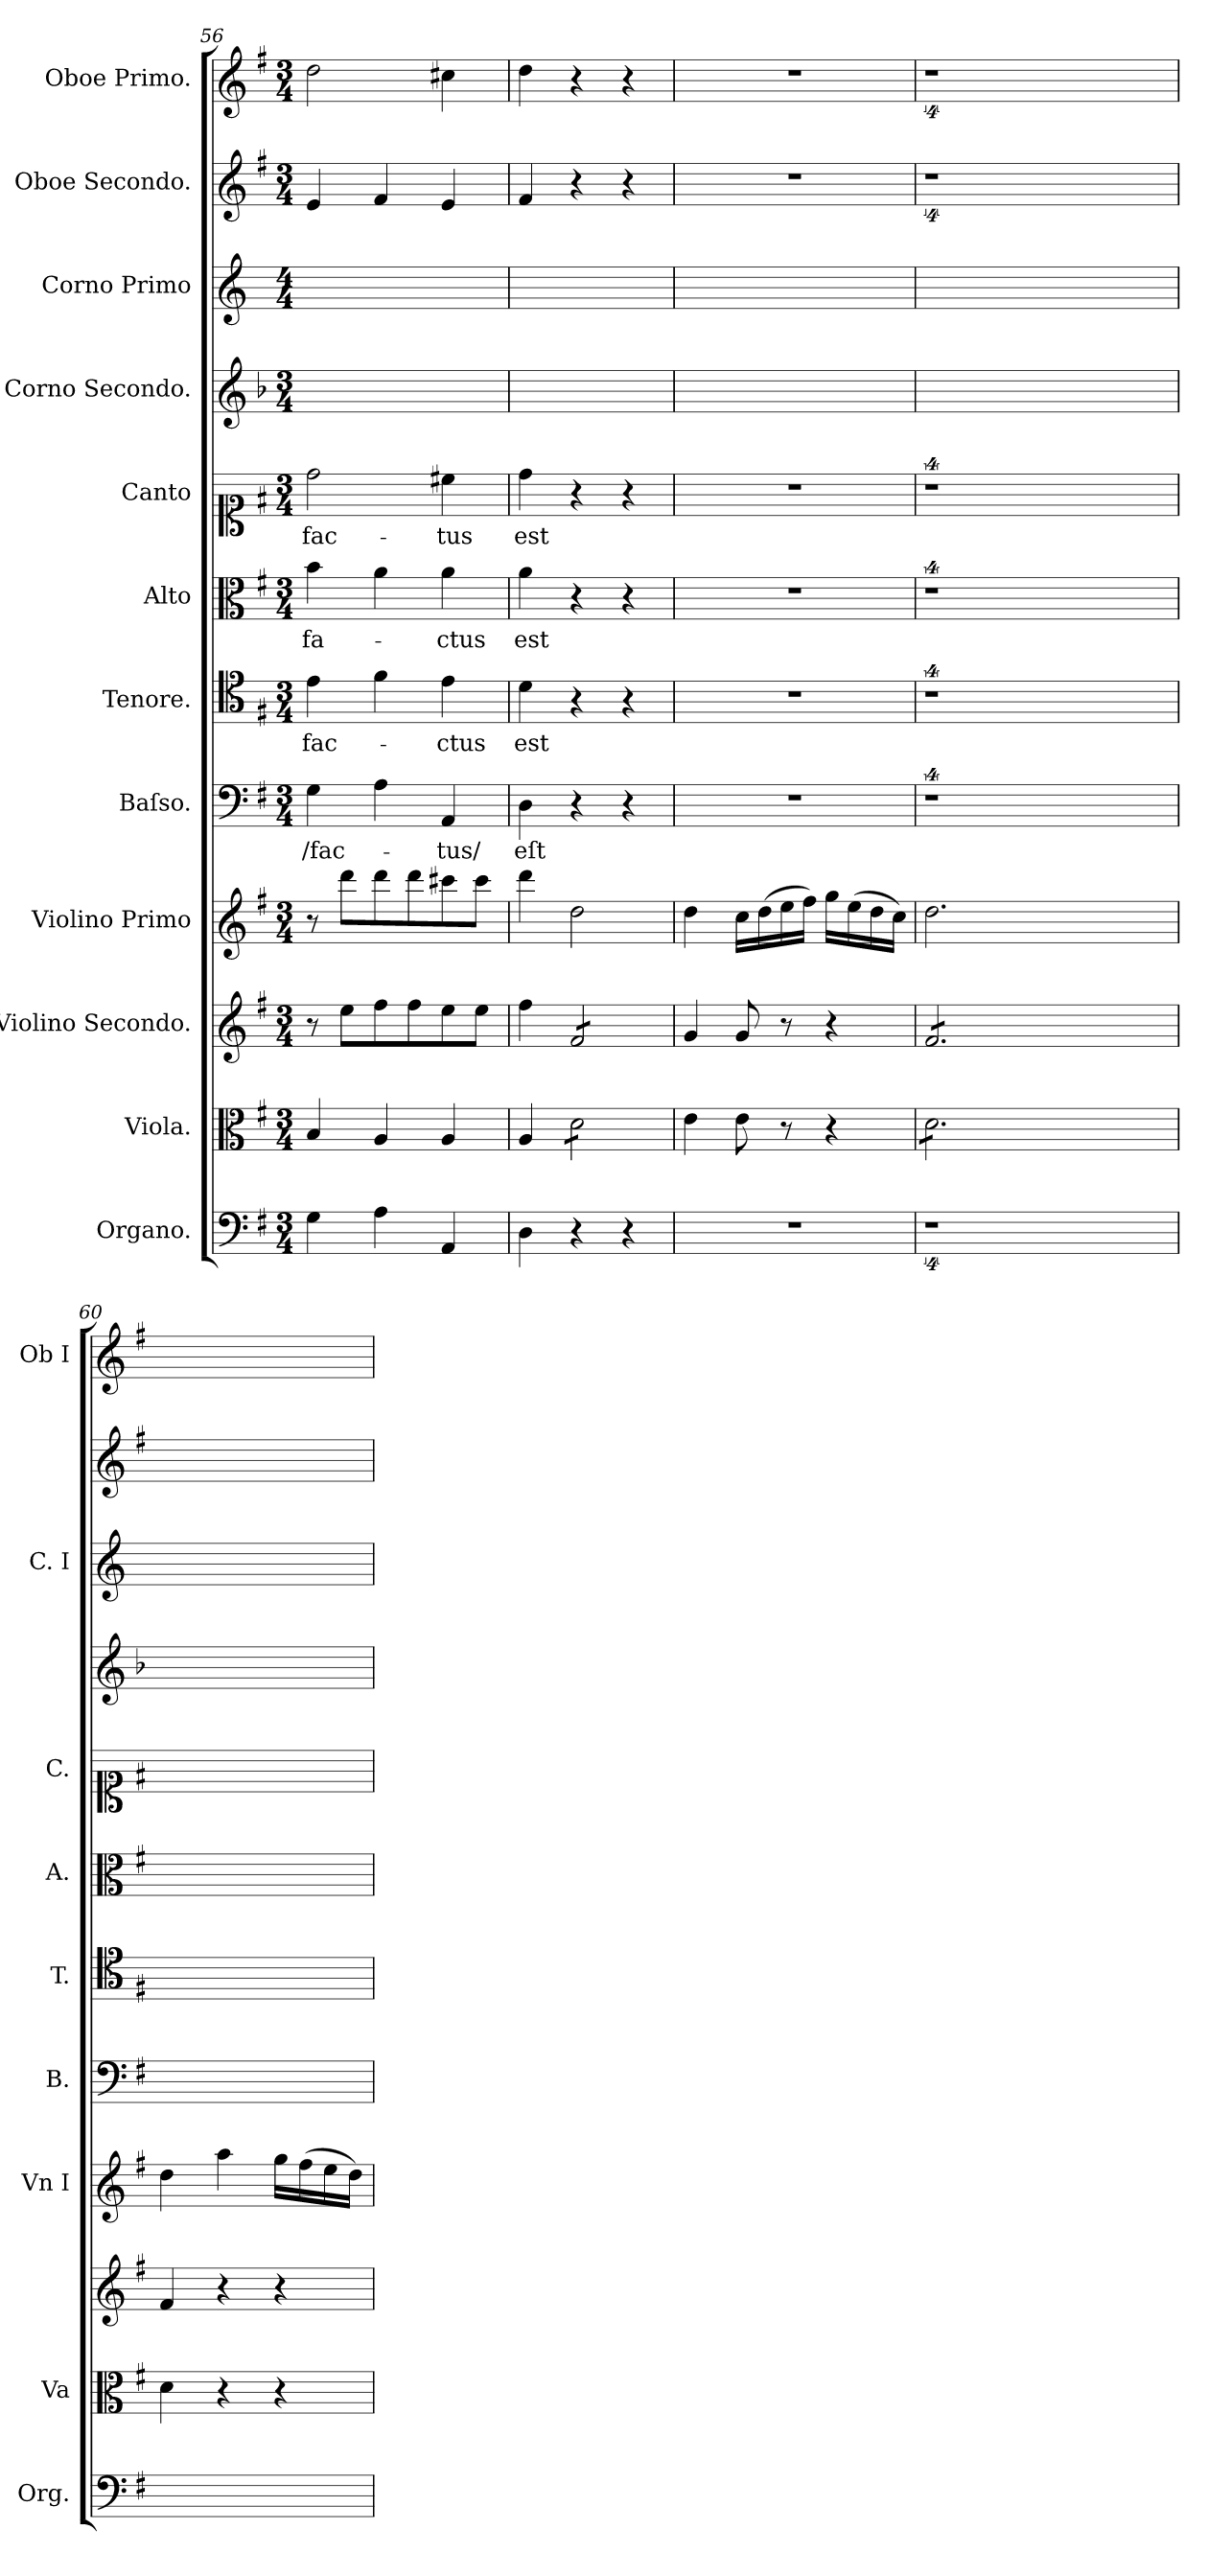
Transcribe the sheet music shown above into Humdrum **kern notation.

**kern	**kern	**kern	**kern	**kern	**text	**kern	**text	**kern	**text	**kern	**text	**kern	**kern	**kern	**kern
*part12	*part11	*part10	*part9	*part8	*part8	*part7	*part7	*part6	*part6	*part5	*part5	*part4	*part3	*part2	*part1
*staff12	*staff11	*staff10	*staff9	*staff8	*staff8	*staff7	*staff7	*staff6	*staff6	*staff5	*staff5	*staff4	*staff3	*staff2	*staff1
*I"Organo.	*I"Viola.	*I"Violino Secondo.	*I"Violino Primo	*I"Baſso.	*	*I"Tenore.	*	*I"Alto	*	*I"Canto	*	*I"Corno Secondo.	*I"Corno Primo	*I"Oboe Secondo.	*I"Oboe Primo.
*I'Org.	*I'Va	*	*I'Vn I	*I'B.	*	*I'T.	*	*I'A.	*	*I'C.	*	*	*I'C. I	*	*I'Ob I
*clefF4	*clefC3	*clefG2	*clefG2	*clefF4	*	*clefC4	*	*clefC3	*	*clefC1	*	*clefG2	*clefG2	*clefG2	*clefG2
*k[f#]	*k[f#]	*k[f#]	*k[f#]	*k[f#]	*	*k[f#]	*	*k[f#]	*	*k[f#]	*	*k[b-]	*k[]	*k[f#]	*k[f#]
*M3/4	*M3/4	*M3/4	*M3/4	*M3/4	*	*M3/4	*	*M3/4	*	*M3/4	*	*M3/4	*M4/4	*M3/4	*M3/4
=56	=56	=56	=56	=56	=56	=56	=56	=56	=56	=56	=56	=56	=56	=56	=56
4G\	4B/	8r	8r	4G\	/fac-	4e\	fac-	4b\	fa-	2dd\	fac-	2.ryy	2.ryy	4e/	2dd\
.	.	8ee\L	8ddd\L	.	.	.	.	.	.	.	.	.	.	.	.
4A\	4A/	8ff#\	8ddd\	4A\	.	4f#\	.	4a\	.	.	.	.	.	4f#/	.
.	.	8ff#\	8ddd\	.	.	.	.	.	.	.	.	.	.	.	.
4AA/	4A/	8ee\	8ccc#X\	4AA/	-tus/	4e\	-ctus	4a\	-ctus	4cc#X\	-tus	.	.	4e/	4cc#X\
.	.	8ee\J	8ccc#\J	.	.	.	.	.	.	.	.	.	.	.	.
=57	=57	=57	=57	=57	=57	=57	=57	=57	=57	=57	=57	=57	=57	=57	=57
4D\	4A/	4ff#\	4ddd\	4D\	eſt	4d\	est	4a\	est	4dd\	est	2.ryy	2.ryy	4f#/	4dd\
*	*tremolo	*	*	*	*	*	*	*	*	*	*	*	*	*	*
*	*	*tremolo	*	*	*	*	*	*	*	*	*	*	*	*	*
4r	8d\L	8f#/L	2dd\	4r	.	4r	.	4r	.	4r	.	.	.	4r	4r
.	8d\	8f#/	.	.	.	.	.	.	.	.	.	.	.	.	.
4r	8d\	8f#/	.	4r	.	4r	.	4r	.	4r	.	.	.	4r	4r
.	8d\J	8f#/J	.	.	.	.	.	.	.	.	.	.	.	.	.
*	*	*Xtremolo	*	*	*	*	*	*	*	*	*	*	*	*	*
*	*Xtremolo	*	*	*	*	*	*	*	*	*	*	*	*	*	*
=58	=58	=58	=58	=58	=58	=58	=58	=58	=58	=58	=58	=58	=58	=58	=58
2.r	4e\	4g/	4dd\	2.r	.	2.r	.	2.r	.	2.r	.	2.ryy	2.ryy	2.r	2.r
.	8e\	8g/	16cc\LL	.	.	.	.	.	.	.	.	.	.	.	.
.	.	.	(16dd\	.	.	.	.	.	.	.	.	.	.	.	.
.	8r	8r	16ee\	.	.	.	.	.	.	.	.	.	.	.	.
.	.	.	16ff#\JJ)	.	.	.	.	.	.	.	.	.	.	.	.
.	4r	4r	16gg\LL	.	.	.	.	.	.	.	.	.	.	.	.
.	.	.	(16ee\	.	.	.	.	.	.	.	.	.	.	.	.
.	.	.	16dd\	.	.	.	.	.	.	.	.	.	.	.	.
.	.	.	16cc\JJ)	.	.	.	.	.	.	.	.	.	.	.	.
=59	=59	=59	=59	=59	=59	=59	=59	=59	=59	=59	=59	=59	=59	=59	=59
*	*tremolo	*	*	*	*	*	*	*	*	*	*	*	*	*	*
*	*	*tremolo	*	*	*	*	*	*	*	*	*	*	*	*	*
4%9r	8d\L	8f#/L	2.dd\	4%9r	.	4%9r	.	4%9r	.	4%9r	.	2.ryy	2.ryy	4%9r	4%9r
.	8d\	8f#/	.	.	.	.	.	.	.	.	.	.	.	.	.
.	8d\	8f#/	.	.	.	.	.	.	.	.	.	.	.	.	.
.	8d\	8f#/	.	.	.	.	.	.	.	.	.	.	.	.	.
.	8d\	8f#/	.	.	.	.	.	.	.	.	.	.	.	.	.
.	8d\J	8f#/J	.	.	.	.	.	.	.	.	.	.	.	.	.
*	*	*Xtremolo	*	*	*	*	*	*	*	*	*	*	*	*	*
*	*Xtremolo	*	*	*	*	*	*	*	*	*	*	*	*	*	*
.	1.ryy	1.ryy	1.ryy	.	.	.	.	.	.	.	.	1.ryy	1.ryy	.	.
=60	=60	=60	=60	=60	=60	=60	=60	=60	=60	=60	=60	=60	=60	=60	=60
2.ryy	4d\	4f#/	4dd\	2.ryy	.	2.ryy	.	2.ryy	.	2.ryy	.	2.ryy	2.ryy	2.ryy	2.ryy
.	4r	4r	4aa\	.	.	.	.	.	.	.	.	.	.	.	.
.	4r	4r	16gg\LL	.	.	.	.	.	.	.	.	.	.	.	.
.	.	.	(16ff#\	.	.	.	.	.	.	.	.	.	.	.	.
.	.	.	16ee\	.	.	.	.	.	.	.	.	.	.	.	.
.	.	.	16dd\JJ)	.	.	.	.	.	.	.	.	.	.	.	.
=	=	=	=	=	=	=	=	=	=	=	=	=	=	=	=
*-	*-	*-	*-	*-	*-	*-	*-	*-	*-	*-	*-	*-	*-	*-	*-
